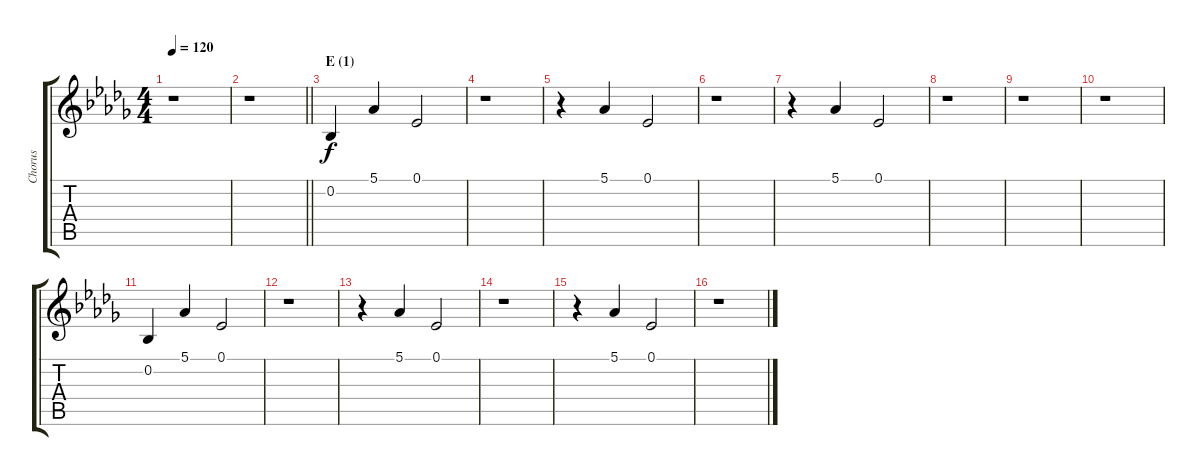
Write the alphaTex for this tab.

\track ("Chorus" "Chorus") {instrument sopranosax}
\staff {score tabs}
\tuning (Eb4 Bb3 Gb3 Db3 Ab2 Eb2) {hide}
\ts (4 4)
\tempo 120
\clef g2
\ks db
r.1{dy f} |
\barLineRight lightlight
r.1 |
\section ("" "E (1)")
0.2.4 5.1.4 0.1.2 |
r.1 |
r.4 5.1.4 0.1.2 |
r.1 |
r.4 5.1.4 0.1.2 |
r.1 |
r.1 |
r.1 |
0.2.4 5.1.4 0.1.2 |
r.1 |
r.4 5.1.4 0.1.2 |
r.1 |
r.4 5.1.4 0.1.2 |
r.1
